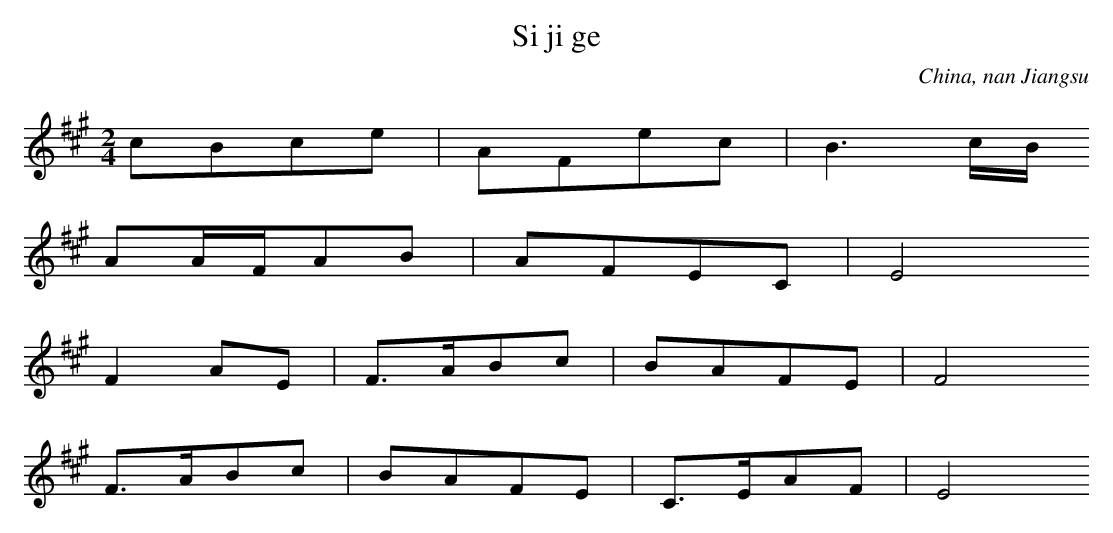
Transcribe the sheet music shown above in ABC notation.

X:1
T: Si ji ge
O: China, nan Jiangsu
M: 2/4
L: 1/16
K: A
c2B2c2e2 | A2F2e2c2 | B6cB
A2AFA2B2 | A2F2E2C2 | E8
F4A2E2 | F3AB2c2 | B2A2F2E2 | F8
F3AB2c2 | B2A2F2E2 | C3EA2F2 | E8
